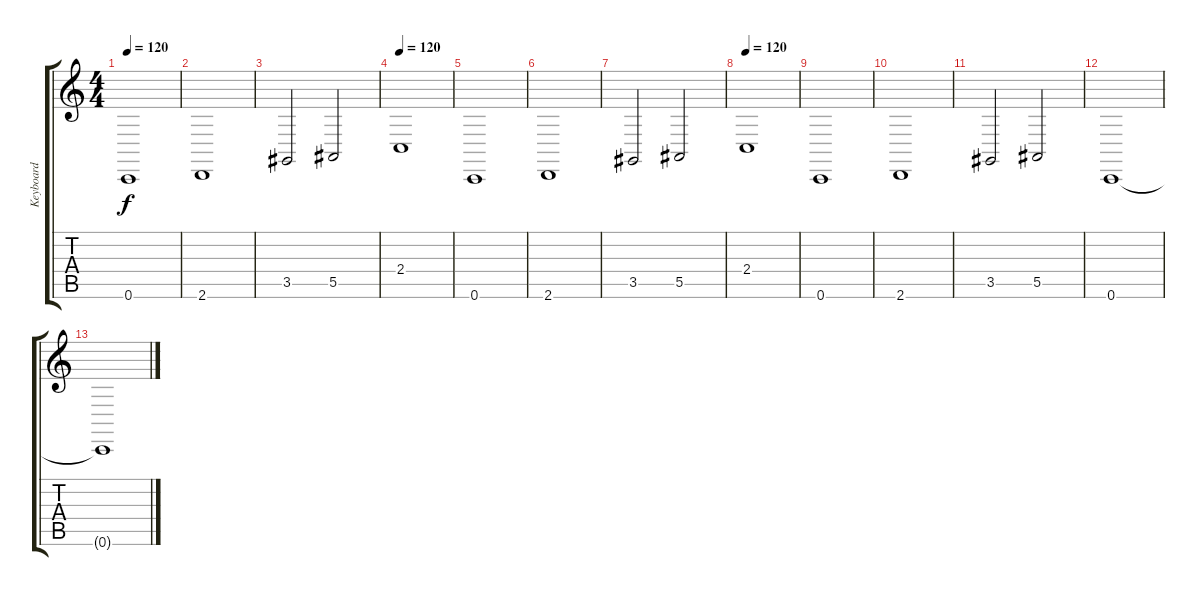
\track ("Keyboard" "Keyboard") {instrument pad4choir}
\staff {score tabs}
\tuning (C4 G3 Eb3 Bb2 F2 C2) {hide}
\ts (4 4)
\tempo 120
\clef g2
\ks c
0.6.1{dy f} |
2.6.1 |
3.5.2 5.5.2 |
\tempo 120
2.4.1 |
0.6.1 |
2.6.1 |
3.5.2 5.5.2 |
\tempo 120
2.4.1 |
0.6.1 |
2.6.1 |
3.5.2 5.5.2 |
0.6.1 |
0.6{t}.1
